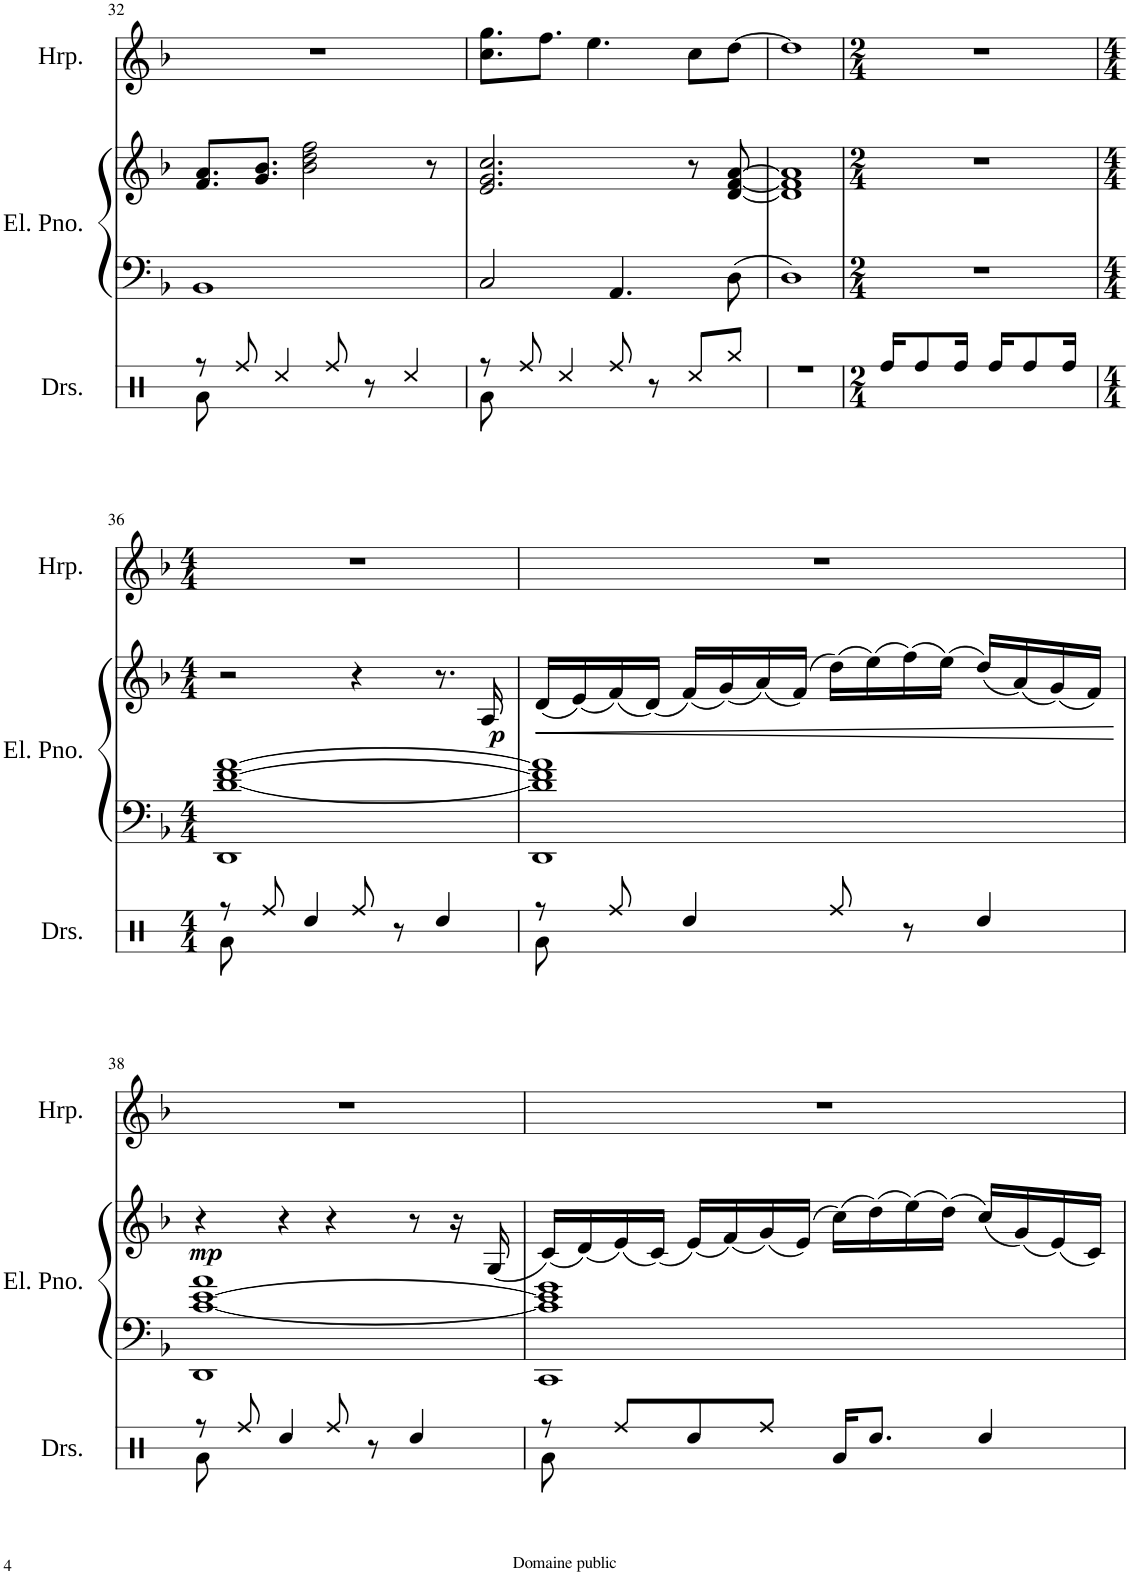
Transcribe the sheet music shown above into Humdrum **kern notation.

**kern	**kern	**kern	**dynam	**kern
*part3	*part2	*part2	*part2	*part1
*staff4	*staff3	*staff2	*staff2/3	*staff1
*I"Drumset	*I"Electric Piano	*	*	*I"Harp
*I'Drs.	*I'El. Pno.	*	*	*I'Hrp.
!!LO:PB:g=z
*clefX	*clefF4	*clefG2	*	*clefG2
*k[]	*k[b-]	*k[b-]	*	*k[b-]
*M4/4	*M4/4	*M4/4	*	*M4/4
=32	=32	=32	=32	=32
*^	*	*	*	*
8r	8Ra\	1BB-	8.f/ 8.a/L	.	1r
8Rdd/	2..ryy	.	.	.	.
.	.	.	8.g/ 8.b-/J	.	.
4Rcc/	.	.	.	.	.
.	.	.	2b-\ 2dd\ 2ff\	.	.
8Rdd/	.	.	.	.	.
8r	.	.	.	.	.
4Rcc/	.	.	.	.	.
.	.	.	8r	.	.
=33	=33	=33	=33	=33	=33
8r	8Ra\	2C/	2.e/ 2.g/ 2.cc/	.	8.cc\ 8.gg\L
8Rdd/	2..ryy	.	.	.	.
.	.	.	.	.	8.ff\J
4Rcc/	.	.	.	.	.
.	.	.	.	.	4.ee\
8Rdd/	.	4.AA/	.	.	.
8r	.	.	.	.	.
8Rcc/L	.	.	8r	.	8cc\L
8Ree/J	.	8D\	[8d/ [8f/ [8a/	.	[8dd\J
*v	*v	*	*	*	*
=34	=34	=34	=34	=34
1r	1D	1d] 1f] 1a]	.	1dd]
=35	=35	=35	=35	=35
*M2/4	*M2/4	*M2/4	*	*M2/4
16Rdd/KL	2r	2r	.	2r
8Rdd/	.	.	.	.
16Rdd/Jk	.	.	.	.
16Rdd/KL	.	.	.	.
8Rdd/	.	.	.	.
16Rdd/Jk	.	.	.	.
!!LO:LB:g=z
=36	=36	=36	=36	=36
*M4/4	*M4/4	*M4/4	*	*M4/4
*^	*	*	*	*
8r	8Ra\	1DD [1d [1f [1a	2r	.	1r
8Rdd/	2..ryy	.	.	.	.
4Rcc/	.	.	.	.	.
8Rdd/	.	.	4r	.	.
8r	.	.	.	.	.
4Rcc/	.	.	8.r	.	.
!	!	!	!	!LO:DY:b	!
.	.	.	16A/	p	.
=37	=37	=37	=37	=37	=37
!	!	!	!	!LO:HP:b	!
8r	8Ra\	1DD 1d] 1f] 1a]	(16d/LL	<	1r
.	.	.	(16e/)	.	.
8Rdd/	2..ryy	.	(16f/)	.	.
.	.	.	(16d/JJ)	.	.
4Rcc/	.	.	(16f/LL)	.	.
.	.	.	(16g/)	.	.
.	.	.	(16a/)	.	.
.	.	.	(16f/JJ)	.	.
8Rdd/	.	.	(16dd\LL)	.	.
.	.	.	(16ee\)	.	.
8r	.	.	(16ff\)	.	.
.	.	.	(16ee\JJ)	.	.
4Rcc/	.	.	(16dd/LL)	.	.
.	.	.	(16a/)	.	.
.	.	.	(16g/)	.	.
.	.	.	16f/JJ)	.	.
*v	*v	*	*	*	*
.	.	.	[	.
!!LO:LB:g=z
=38	=38	=38	=38	=38
*^	*	*	*	*
!	!	!	!	!LO:DY:b	!
8r	8Ra\	1DD [1c [1e 1a	4r	mp	1r
8Rdd/	2..ryy	.	.	.	.
4Rcc/	.	.	4r	.	.
8Rdd/	.	.	4r	.	.
8r	.	.	.	.	.
4Rcc/	.	.	8r	.	.
.	.	.	16r	.	.
.	.	.	(16G/	.	.
=39	=39	=39	=39	=39	=39
8r	8Ra\	1CC 1c] 1e] 1g	(16c/LL)	.	1r
.	.	.	(16d/)	.	.
8Rdd/L	2..ryy	.	(16e/)	.	.
.	.	.	(16c/JJ)	.	.
8Rcc/	.	.	(16e/LL)	.	.
.	.	.	(16f/)	.	.
8Rdd/J	.	.	(16g/)	.	.
.	.	.	(16e/JJ)	.	.
16Ra/KL	.	.	(16cc\LL)	.	.
8.Rcc/J	.	.	(16dd\)	.	.
.	.	.	(16ee\)	.	.
.	.	.	(16dd\JJ)	.	.
4Rcc/	.	.	(16cc/LL)	.	.
.	.	.	(16g/)	.	.
.	.	.	(16e/)	.	.
.	.	.	16c/JJ)	.	.
*v	*v	*	*	*	*
=	=	=	=	=
*-	*-	*-	*-	*-
